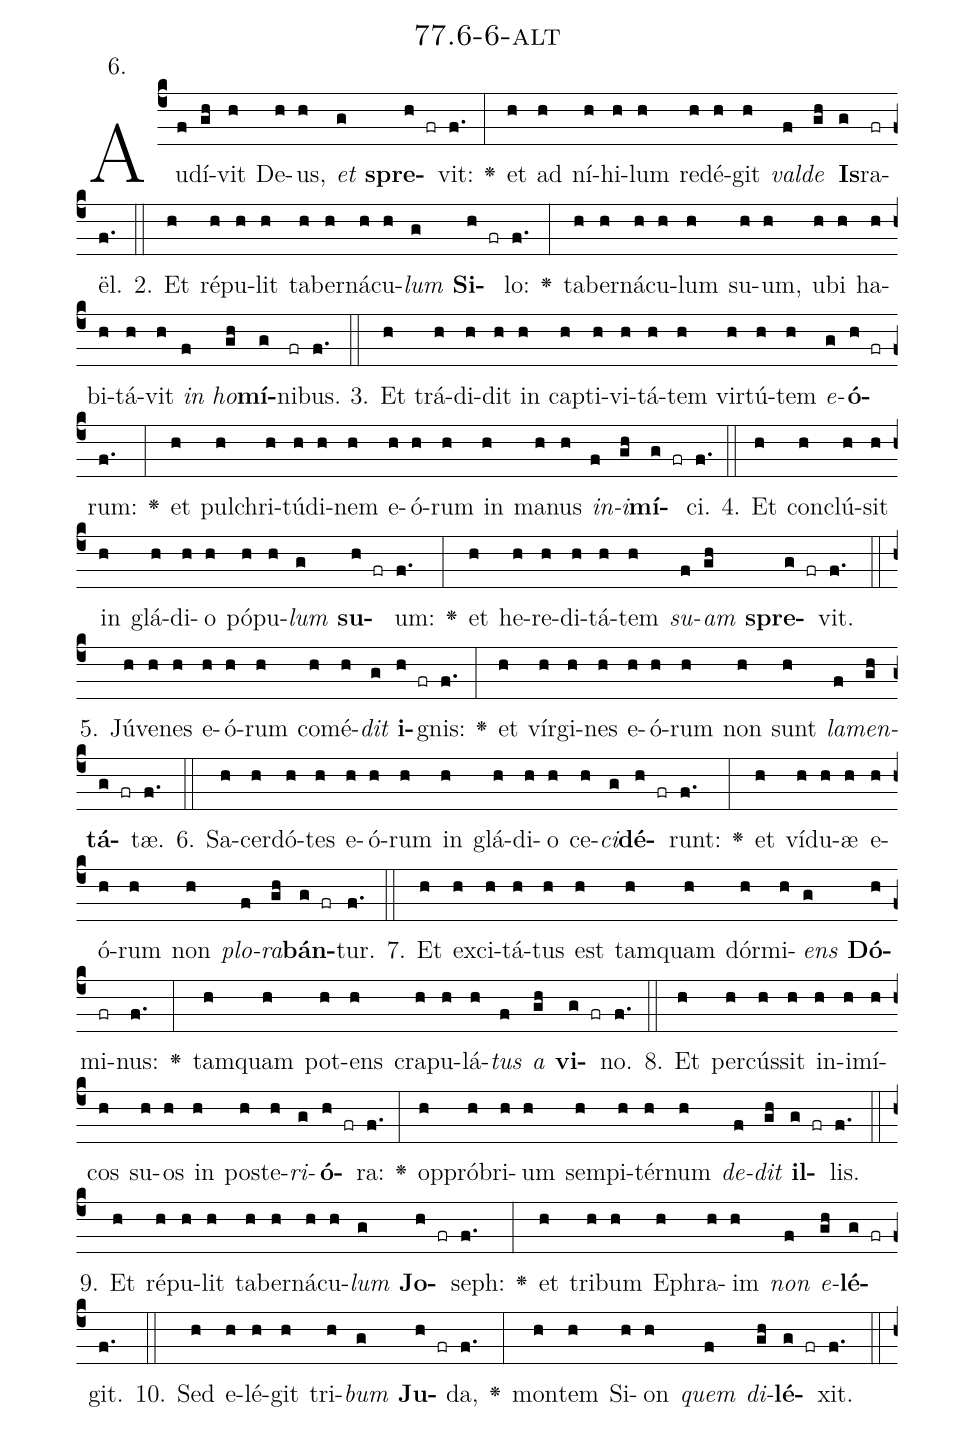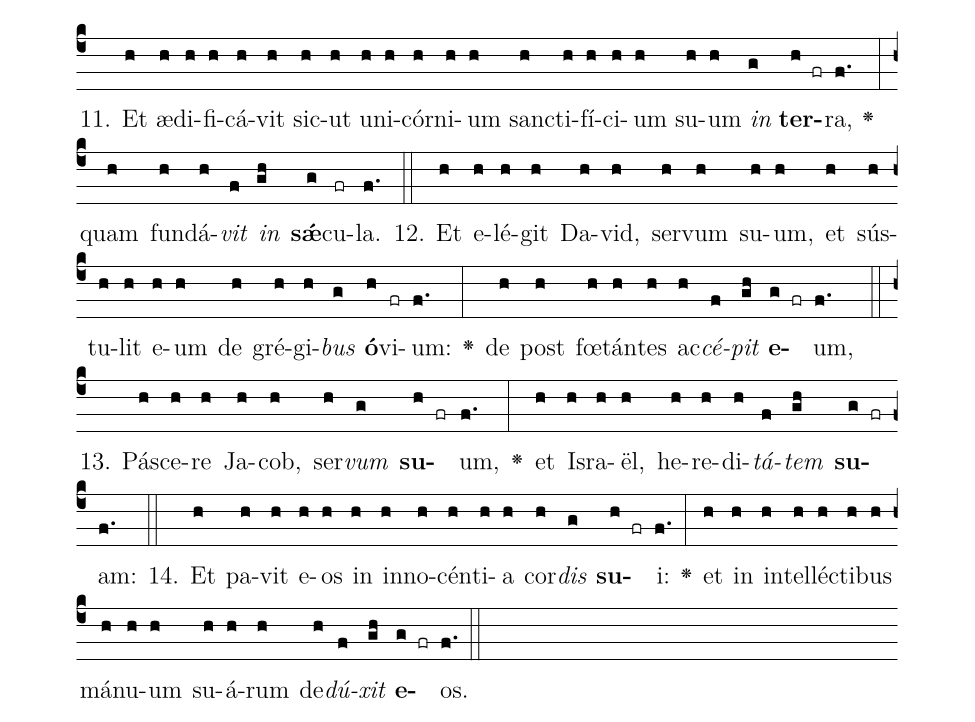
name: 77.6-6-alt;
annotation: 6.;
%%
(c4)Au(f)dí(gh)vit(h) De(h)us,(h) <i>et</i>(g) <b>spre</b>(h fr)vit:(f.) <v>\greheightstar</v>(:) et(h) ad(h) ní(h)hi(h)lum(h) red(h)é(h)git(h) <i>val</i>(f)<i>de</i>(gh) <b>Is</b>(g)ra(fr)ël.(f.) (::)
2. Et(h) ré(h)pu(h)lit(h) ta(h)ber(h)ná(h)cu(h)<i>lum</i>(g) <b>Si</b>(h fr)lo:(f.) <v>\greheightstar</v>(:) ta(h)ber(h)ná(h)cu(h)lum(h) su(h)um,(h) u(h)bi(h) ha(h)bi(h)tá(h)vit(h) <i>in</i>(f) <i>ho</i>(gh)<b>mí</b>(g)ni(fr)bus.(f.) (::)
3. Et(h) trá(h)di(h)dit(h) in(h) cap(h)ti(h)vi(h)tá(h)tem(h) vir(h)tú(h)tem(h) <i>e</i>(g)<b>ó</b>(h fr)rum:(f.) <v>\greheightstar</v>(:) et(h) pul(h)chri(h)tú(h)di(h)nem(h) e(h)ó(h)rum(h) in(h) ma(h)nus(h) <i>in</i>(f)<i>i</i>(gh)<b>mí</b>(g fr)ci.(f.) (::)
4. Et(h) con(h)clú(h)sit(h) in(h) glá(h)di(h)o(h) pó(h)pu(h)<i>lum</i>(g) <b>su</b>(h fr)um:(f.) <v>\greheightstar</v>(:) et(h) he(h)re(h)di(h)tá(h)tem(h) <i>su</i>(f)<i>am</i>(gh) <b>spre</b>(g fr)vit.(f.) (::)
5. Jú(h)ve(h)nes(h) e(h)ó(h)rum(h) com(h)é(h)<i>dit</i>(g) <b>i</b>(h fr)gnis:(f.) <v>\greheightstar</v>(:) et(h) vír(h)gi(h)nes(h) e(h)ó(h)rum(h) non(h) sunt(h) <i>la</i>(f)<i>men</i>(gh)<b>tá</b>(g fr)tæ.(f.) (::)
6. Sa(h)cer(h)dó(h)tes(h) e(h)ó(h)rum(h) in(h) glá(h)di(h)o(h) ce(h)<i>ci</i>(g)<b>dé</b>(h fr)runt:(f.) <v>\greheightstar</v>(:) et(h) ví(h)du(h)æ(h) e(h)ó(h)rum(h) non(h) <i>plo</i>(f)<i>ra</i>(gh)<b>bán</b>(g fr)tur.(f.) (::)
7. Et(h) ex(h)ci(h)tá(h)tus(h) est(h) tam(h)quam(h) dór(h)mi(h)<i>ens</i>(g) <b>Dó</b>(h)mi(fr)nus:(f.) <v>\greheightstar</v>(:) tam(h)quam(h) pot(h)ens(h) cra(h)pu(h)lá(h)<i>tus</i>(f) <i>a</i>(gh) <b>vi</b>(g fr)no.(f.) (::)
8. Et(h) per(h)cús(h)sit(h) in(h)i(h)mí(h)cos(h) su(h)os(h) in(h) post(h)e(h)<i>ri</i>(g)<b>ó</b>(h fr)ra:(f.) <v>\greheightstar</v>(:) op(h)pró(h)bri(h)um(h) sem(h)pi(h)tér(h)num(h) <i>de</i>(f)<i>dit</i>(gh) <b>il</b>(g fr)lis.(f.) (::)
9. Et(h) ré(h)pu(h)lit(h) ta(h)ber(h)ná(h)cu(h)<i>lum</i>(g) <b>Jo</b>(h fr)seph:(f.) <v>\greheightstar</v>(:) et(h) tri(h)bum(h) E(h)phra(h)im(h) <i>non</i>(f) <i>e</i>(gh)<b>lé</b>(g fr)git.(f.) (::)
10. Sed(h) e(h)lé(h)git(h) tri(h)<i>bum</i>(g) <b>Ju</b>(h fr)da,(f.) <v>\greheightstar</v>(:) mon(h)tem(h) Si(h)on(h) <i>quem</i>(f) <i>di</i>(gh)<b>lé</b>(g fr)xit.(f.) (::)
11. Et(h) æ(h)di(h)fi(h)cá(h)vit(h) sic(h)ut(h) u(h)ni(h)cór(h)ni(h)um(h) sanc(h)ti(h)fí(h)ci(h)um(h) su(h)um(h) <i>in</i>(g) <b>ter</b>(h fr)ra,(f.) <v>\greheightstar</v>(:) quam(h) fun(h)dá(h)<i>vit</i>(f) <i>in</i>(gh) <b>sǽ</b>(g)cu(fr)la.(f.) (::)
12. Et(h) e(h)lé(h)git(h) Da(h)vid,(h) ser(h)vum(h) su(h)um,(h) et(h) sús(h)tu(h)lit(h) e(h)um(h) de(h) gré(h)gi(h)<i>bus</i>(g) <b>ó</b>(h)vi(fr)um:(f.) <v>\greheightstar</v>(:) de(h) post(h) fœ(h)tán(h)tes(h) ac(h)<i>cé</i>(f)<i>pit</i>(gh) <b>e</b>(g fr)um,(f.) (::)
13. Pá(h)sce(h)re(h) Ja(h)cob,(h) ser(h)<i>vum</i>(g) <b>su</b>(h fr)um,(f.) <v>\greheightstar</v>(:) et(h) Is(h)ra(h)ël,(h) he(h)re(h)di(h)<i>tá</i>(f)<i>tem</i>(gh) <b>su</b>(g fr)am:(f.) (::)
14. Et(h) pa(h)vit(h) e(h)os(h) in(h) in(h)no(h)cén(h)ti(h)a(h) cor(h)<i>dis</i>(g) <b>su</b>(h fr)i:(f.) <v>\greheightstar</v>(:) et(h) in(h) in(h)tel(h)léc(h)ti(h)bus(h) má(h)nu(h)um(h) su(h)á(h)rum(h) de(h)<i>dú</i>(f)<i>xit</i>(gh) <b>e</b>(g fr)os.(f.) (::)
